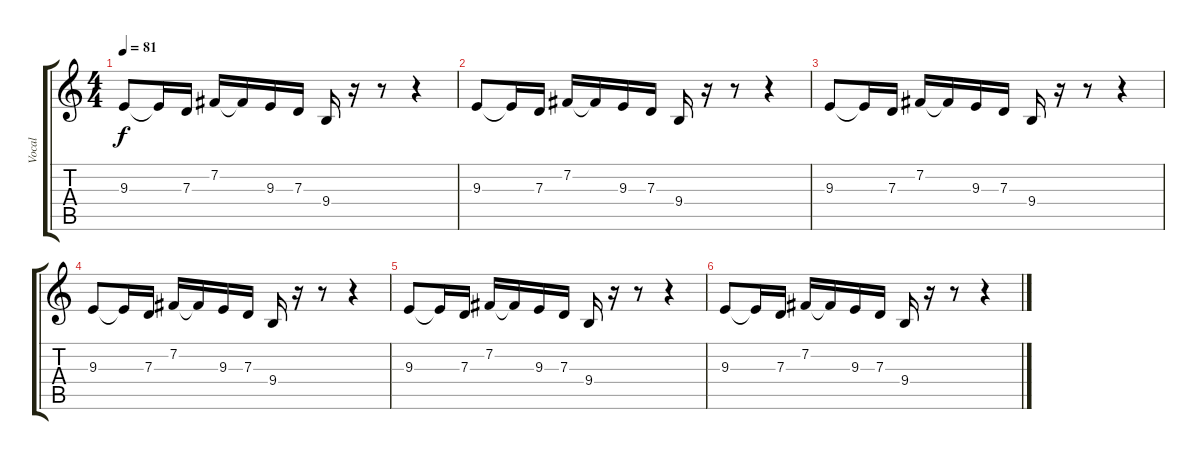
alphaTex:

\track ("Vocal" "Vocal") {instrument bassoon}
\staff {score tabs}
\tuning (E4 B3 G3 D3 A2 E2) {hide}
\ts (4 4)
\tempo 81
\clef g2
\ks c
9.3.8{dy f volume 10} 9.3{t}.16 7.3.16 7.2.16 7.2{t}.16 9.3.16 7.3.16 9.4.16 r.16 r.8 r.4 |
9.3.8 9.3{t}.16 7.3.16 7.2.16 7.2{t}.16 9.3.16 7.3.16 9.4.16 r.16 r.8 r.4 |
9.3.8{volume 6} 9.3{t}.16 7.3.16 7.2.16 7.2{t}.16 9.3.16 7.3.16 9.4.16 r.16 r.8 r.4 |
9.3.8 9.3{t}.16 7.3.16 7.2.16 7.2{t}.16 9.3.16 7.3.16 9.4.16 r.16 r.8 r.4 |
9.3.8{volume 0} 9.3{t}.16 7.3.16 7.2.16 7.2{t}.16 9.3.16 7.3.16 9.4.16 r.16 r.8 r.4 |
9.3.8 9.3{t}.16 7.3.16 7.2.16 7.2{t}.16 9.3.16 7.3.16 9.4.16 r.16 r.8 r.4
